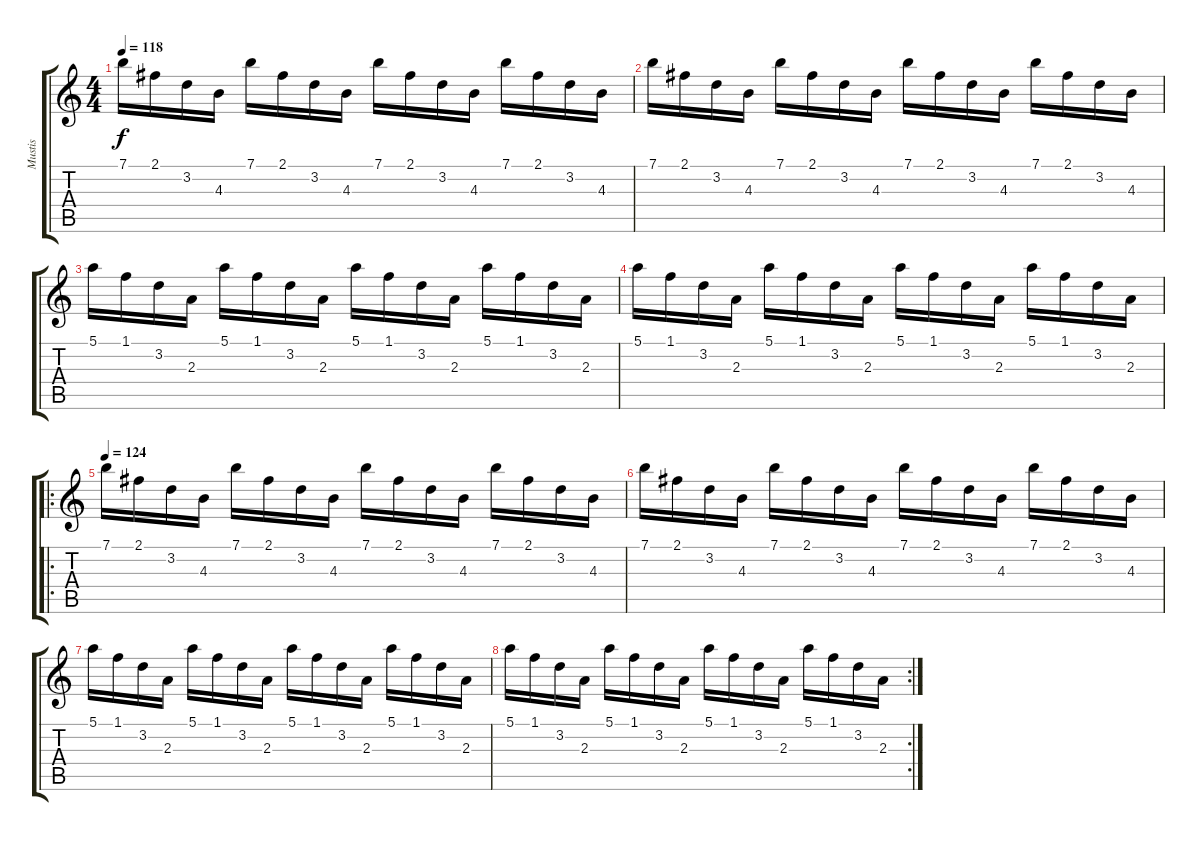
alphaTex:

\track ("Mustis" "Mustis") {instrument celesta}
\staff {score tabs}
\tuning (E5 B4 G4 D4 A3 E3) {hide}
\ts (4 4)
\tempo 118
\clef g2
\ks c
7.1.16{dy f} 2.1.16 3.2.16 4.3.16 7.1.16 2.1.16 3.2.16 4.3.16 7.1.16 2.1.16 3.2.16 4.3.16 7.1.16 2.1.16 3.2.16 4.3.16 |
7.1.16 2.1.16 3.2.16 4.3.16 7.1.16 2.1.16 3.2.16 4.3.16 7.1.16 2.1.16 3.2.16 4.3.16 7.1.16 2.1.16 3.2.16 4.3.16 |
5.1.16 1.1.16 3.2.16 2.3.16 5.1.16 1.1.16 3.2.16 2.3.16 5.1.16 1.1.16 3.2.16 2.3.16 5.1.16 1.1.16 3.2.16 2.3.16 |
5.1.16 1.1.16 3.2.16 2.3.16 5.1.16 1.1.16 3.2.16 2.3.16 5.1.16 1.1.16 3.2.16 2.3.16 5.1.16 1.1.16 3.2.16 2.3.16 |
\ro
\tempo 124
7.1.16 2.1.16 3.2.16 4.3.16 7.1.16 2.1.16 3.2.16 4.3.16 7.1.16 2.1.16 3.2.16 4.3.16 7.1.16 2.1.16 3.2.16 4.3.16 |
7.1.16 2.1.16 3.2.16 4.3.16 7.1.16 2.1.16 3.2.16 4.3.16 7.1.16 2.1.16 3.2.16 4.3.16 7.1.16 2.1.16 3.2.16 4.3.16 |
5.1.16 1.1.16 3.2.16 2.3.16 5.1.16 1.1.16 3.2.16 2.3.16 5.1.16 1.1.16 3.2.16 2.3.16 5.1.16 1.1.16 3.2.16 2.3.16 |
\rc 2
5.1.16 1.1.16 3.2.16 2.3.16 5.1.16 1.1.16 3.2.16 2.3.16 5.1.16 1.1.16 3.2.16 2.3.16 5.1.16 1.1.16 3.2.16 2.3.16
